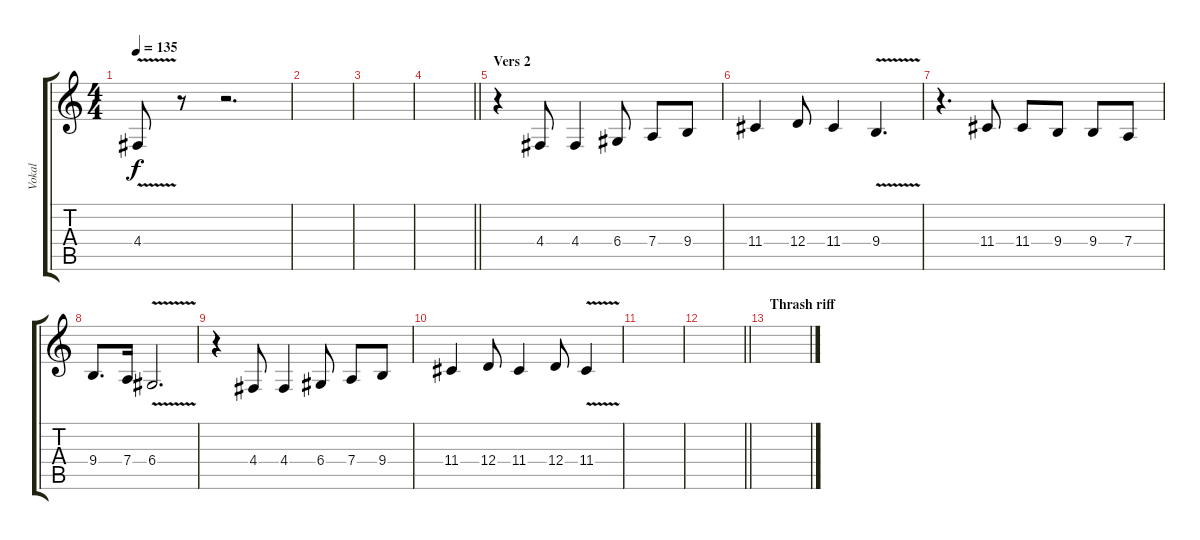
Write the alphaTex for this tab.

\track ("Vokal" "Vokal") {instrument violin}
\staff {score tabs}
\tuning (E4 B3 G3 D3 A2 E2) {hide}
\ts (4 4)
\tempo 135
\clef g2
\ks c
4.4{v}.8{dy f} r.8 r.2{d} |
|
|
\barLineRight lightlight
|
\section ("" "Vers 2")
r.4 4.4.8 4.4.4 6.4.8 7.4.8 9.4.8 |
11.4.4 12.4.8 11.4.4 9.4{v}.4{d} |
r.4{d} 11.4.8 11.4.8 9.4.8 9.4.8 7.4.8 |
9.4.8{d} 7.4.16 6.4{v}.2{d} |
r.4 4.4.8 4.4.4 6.4.8 7.4.8 9.4.8 |
11.4.4 12.4.8 11.4.4 12.4.8 11.4{v}.4 |
|
\barLineRight lightlight
|
\section ("" "Thrash riff")
